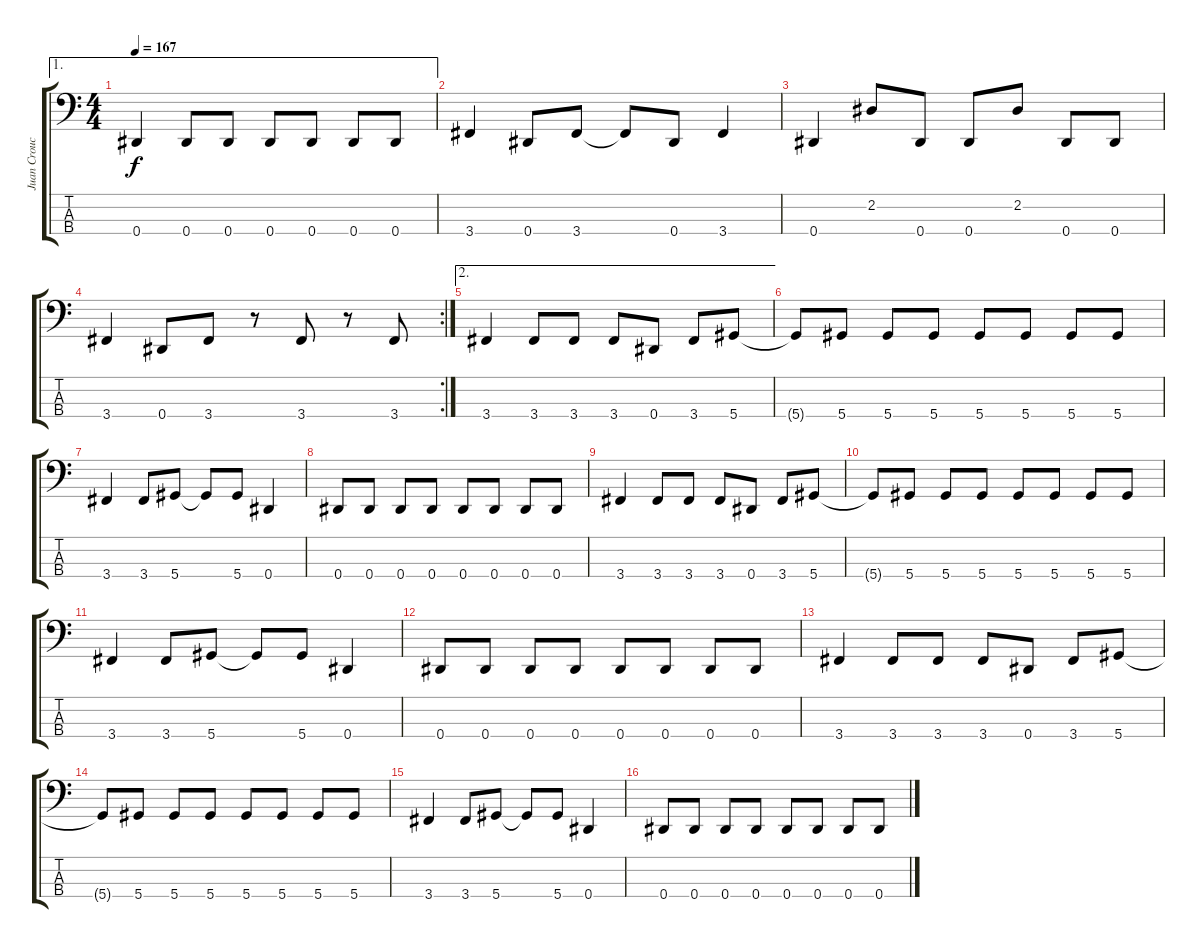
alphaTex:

\track ("Juan Croucier" "Juan Crouc") {instrument electricbassfinger}
\staff {score tabs}
\tuning (Gb2 Db2 Ab1 Eb1) {hide}
\ae 1
\ts (4 4)
\tempo 167
\clef f4
\ks c
0.4.4{dy f} 0.4.8 0.4.8 0.4.8 0.4.8 0.4.8 0.4.8 |
3.4.4 0.4.8 3.4.8 3.4{t}.8 0.4.8 3.4.4 |
0.4.4 2.2.8 0.4.8 0.4.8 2.2.8 0.4.8 0.4.8 |
\rc 2
3.4.4 0.4.8 3.4.8 r.8 3.4.8 r.8 3.4.8 |
\ae 2
3.4.4 3.4.8 3.4.8 3.4.8 0.4.8 3.4.8 5.4.8 |
5.4{t}.8 5.4.8 5.4.8 5.4.8 5.4.8 5.4.8 5.4.8 5.4.8 |
3.4.4 3.4.8 5.4.8 5.4{t}.8 5.4.8 0.4.4 |
0.4.8 0.4.8 0.4.8 0.4.8 0.4.8 0.4.8 0.4.8 0.4.8 |
3.4.4 3.4.8 3.4.8 3.4.8 0.4.8 3.4.8 5.4.8 |
5.4{t}.8 5.4.8 5.4.8 5.4.8 5.4.8 5.4.8 5.4.8 5.4.8 |
3.4.4 3.4.8 5.4.8 5.4{t}.8 5.4.8 0.4.4 |
0.4.8 0.4.8 0.4.8 0.4.8 0.4.8 0.4.8 0.4.8 0.4.8 |
3.4.4 3.4.8 3.4.8 3.4.8 0.4.8 3.4.8 5.4.8 |
5.4{t}.8 5.4.8 5.4.8 5.4.8 5.4.8 5.4.8 5.4.8 5.4.8 |
3.4.4 3.4.8 5.4.8 5.4{t}.8 5.4.8 0.4.4 |
0.4.8 0.4.8 0.4.8 0.4.8 0.4.8 0.4.8 0.4.8 0.4.8
